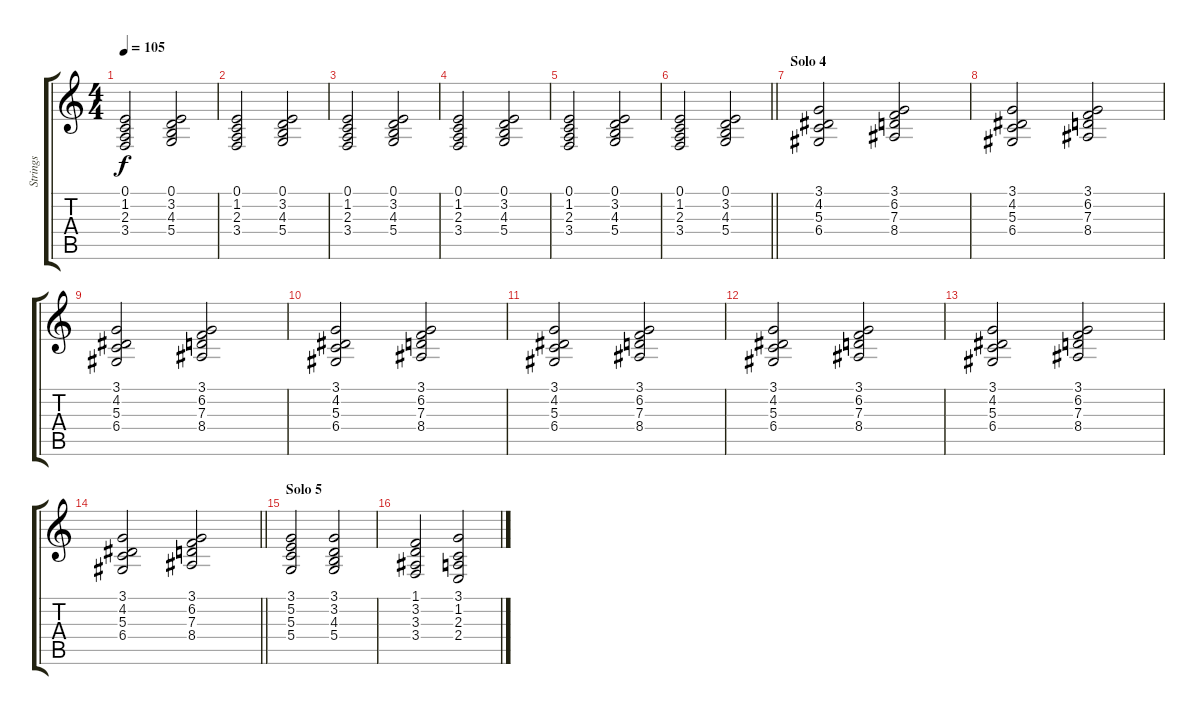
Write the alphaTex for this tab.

\track ("Strings" "Strings") {instrument synthstrings1}
\staff {score tabs}
\tuning (E4 B3 G3 D3 A2 E2) {hide}
\ts (4 4)
\tempo 105
\clef g2
\ks c
(0.1 1.2 2.3 3.4).2{dy f} (0.1 3.2 4.3 5.4).2 |
(0.1 1.2 2.3 3.4).2 (0.1 3.2 4.3 5.4).2 |
(0.1 1.2 2.3 3.4).2 (0.1 3.2 4.3 5.4).2 |
(0.1 1.2 2.3 3.4).2 (0.1 3.2 4.3 5.4).2 |
(0.1 1.2 2.3 3.4).2 (0.1 3.2 4.3 5.4).2 |
\barLineRight lightlight
(0.1 1.2 2.3 3.4).2 (0.1 3.2 4.3 5.4).2 |
\section ("" "Solo 4")
(3.1 4.2 5.3 6.4).2 (3.1 6.2 7.3 8.4).2 |
(3.1 4.2 5.3 6.4).2 (3.1 6.2 7.3 8.4).2 |
(3.1 4.2 5.3 6.4).2 (3.1 6.2 7.3 8.4).2 |
(3.1 4.2 5.3 6.4).2 (3.1 6.2 7.3 8.4).2 |
(3.1 4.2 5.3 6.4).2 (3.1 6.2 7.3 8.4).2 |
(3.1 4.2 5.3 6.4).2 (3.1 6.2 7.3 8.4).2 |
(3.1 4.2 5.3 6.4).2 (3.1 6.2 7.3 8.4).2 |
\barLineRight lightlight
(3.1 4.2 5.3 6.4).2 (3.1 6.2 7.3 8.4).2 |
\section ("" "Solo 5")
(3.1 5.2 5.3 5.4).2 (3.1 3.2 4.3 5.4).2 |
(1.1 3.2 3.3 3.4).2 (3.1 1.2 2.3 2.4).2
